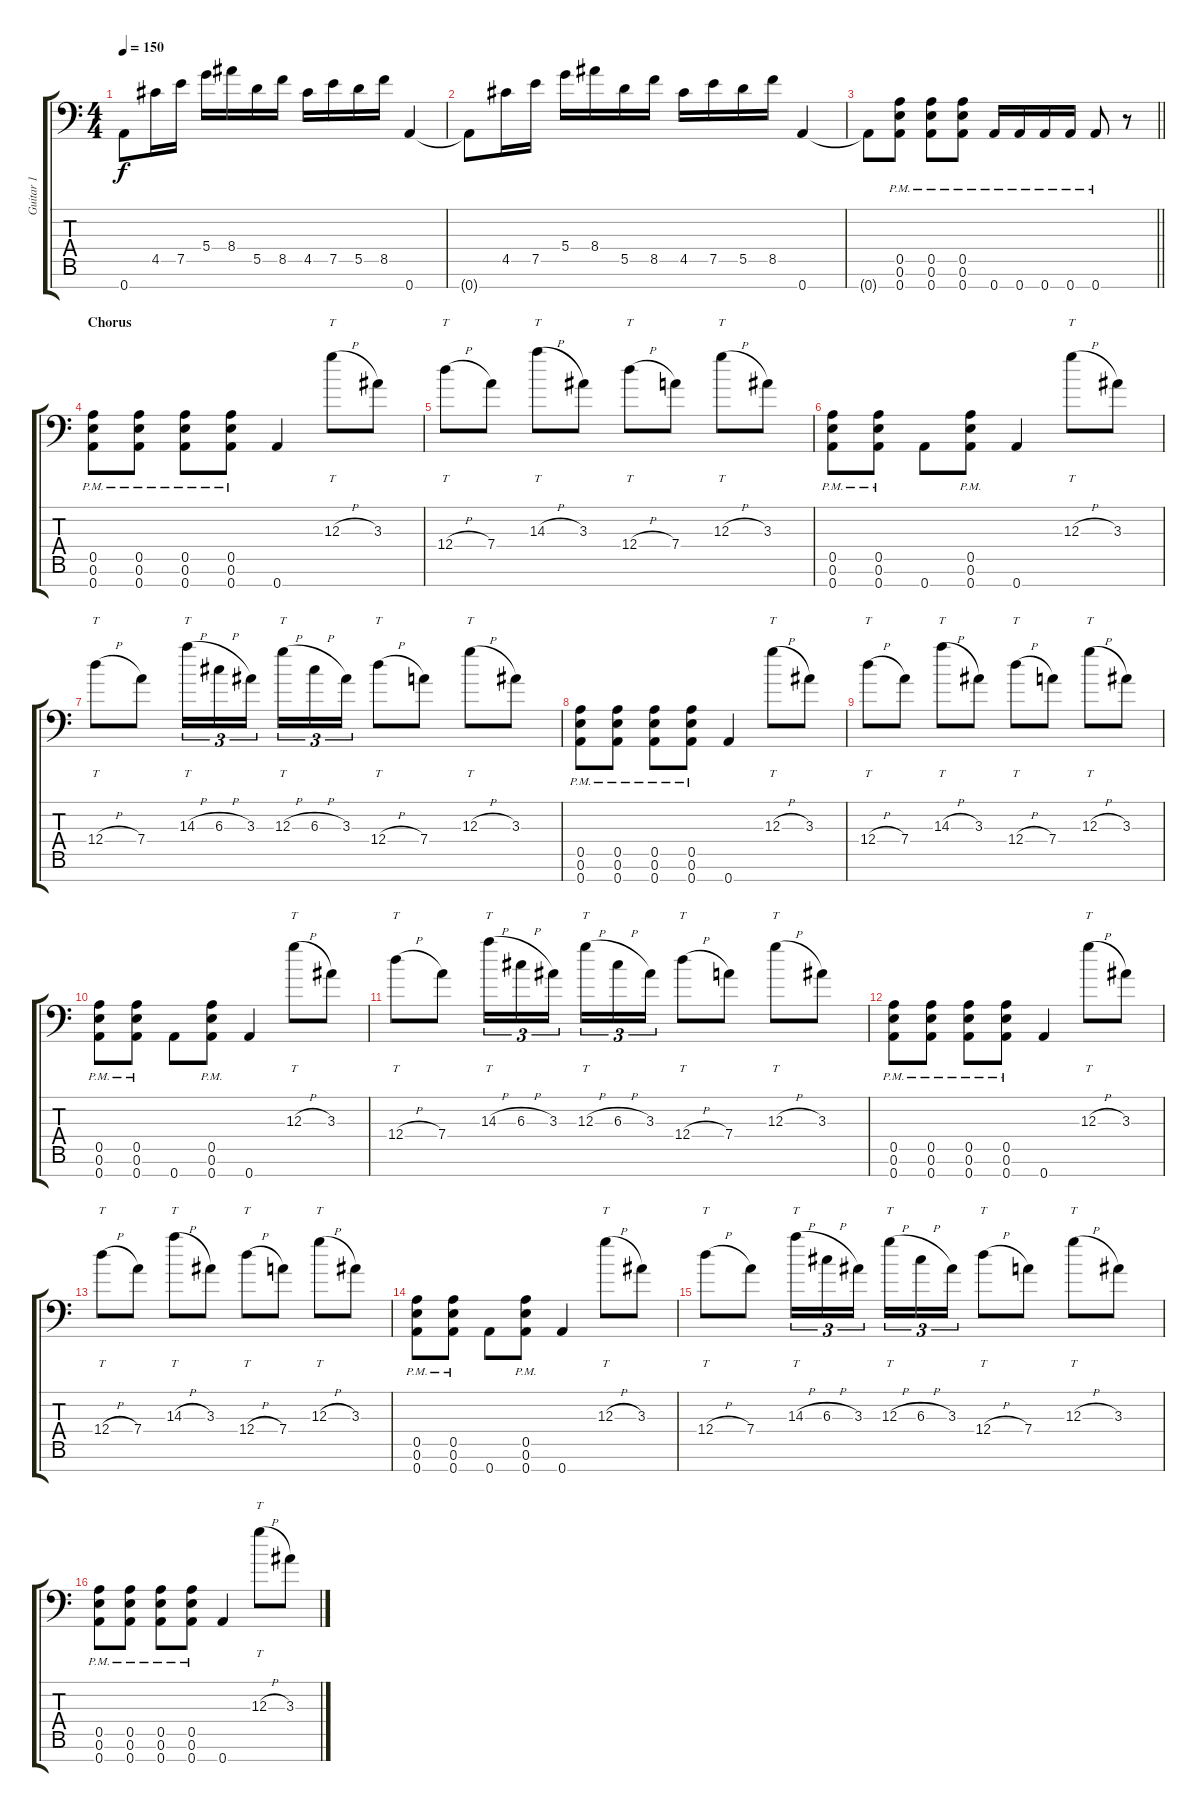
\track ("Guitar 1" "Guitar 1") {instrument distortionguitar}
\staff {score tabs}
\tuning (E4 B3 G3 D3 A2 E2 A1) {hide}
\ts (4 4)
\tempo 150
\clef f4
\ks c
0.7{t}.8{dy f} 4.5.16 7.5.16 5.4.16 8.4.16 5.5.16 8.5.16 4.5.16 7.5.16 5.5.16 8.5.16 0.7.4 |
0.7{t}.8 4.5.16 7.5.16 5.4.16 8.4.16 5.5.16 8.5.16 4.5.16 7.5.16 5.5.16 8.5.16 0.7.4 |
\barLineRight lightlight
0.7{t}.8 (0.5{pm} 0.6{pm} 0.7{pm}).8 (0.5{pm} 0.6{pm} 0.7{pm}).8 (0.5{pm} 0.6{pm} 0.7{pm}).8 0.7{pm}.16 0.7{pm}.16 0.7{pm}.16 0.7{pm}.16 0.7{pm}.8 r.8 |
\section ("" "Chorus")
(0.5{pm} 0.6{pm} 0.7{pm}).8 (0.5{pm} 0.6{pm} 0.7{pm}).8 (0.5{pm} 0.6{pm} 0.7{pm}).8 (0.5{pm} 0.6{pm} 0.7{pm}).8 0.7.4 12.3{h}.8{tt} 3.3.8 |
12.4{h}.8{tt} 7.4.8 14.3{h}.8{tt} 3.3.8 12.4{h}.8{tt} 7.4.8 12.3{h}.8{tt} 3.3.8 |
(0.5{pm} 0.6{pm} 0.7{pm}).8 (0.5{pm} 0.6{pm} 0.7{pm}).8 0.7.8 (0.5{pm} 0.6{pm} 0.7{pm}).8 0.7.4 12.3{h}.8{tt} 3.3.8 |
12.4{h}.8{tt} 7.4.8 14.3{h}.16{tt tu (3 2)} 6.3{h}.16{tu (3 2)} 3.3.16{tu (3 2) beam splitsecondary} 12.3{h}.16{tt tu (3 2)} 6.3{h}.16{tu (3 2)} 3.3.16{tu (3 2)} 12.4{h}.8{tt} 7.4.8 12.3{h}.8{tt} 3.3.8 |
(0.5{pm} 0.6{pm} 0.7{pm}).8 (0.5{pm} 0.6{pm} 0.7{pm}).8 (0.5{pm} 0.6{pm} 0.7{pm}).8 (0.5{pm} 0.6{pm} 0.7{pm}).8 0.7.4 12.3{h}.8{tt} 3.3.8 |
12.4{h}.8{tt} 7.4.8 14.3{h}.8{tt} 3.3.8 12.4{h}.8{tt} 7.4.8 12.3{h}.8{tt} 3.3.8 |
(0.5{pm} 0.6{pm} 0.7{pm}).8 (0.5{pm} 0.6{pm} 0.7{pm}).8 0.7.8 (0.5{pm} 0.6{pm} 0.7{pm}).8 0.7.4 12.3{h}.8{tt} 3.3.8 |
12.4{h}.8{tt} 7.4.8 14.3{h}.16{tt tu (3 2)} 6.3{h}.16{tu (3 2)} 3.3.16{tu (3 2) beam splitsecondary} 12.3{h}.16{tt tu (3 2)} 6.3{h}.16{tu (3 2)} 3.3.16{tu (3 2)} 12.4{h}.8{tt} 7.4.8 12.3{h}.8{tt} 3.3.8 |
(0.5{pm} 0.6{pm} 0.7{pm}).8 (0.5{pm} 0.6{pm} 0.7{pm}).8 (0.5{pm} 0.6{pm} 0.7{pm}).8 (0.5{pm} 0.6{pm} 0.7{pm}).8 0.7.4 12.3{h}.8{tt} 3.3.8 |
12.4{h}.8{tt} 7.4.8 14.3{h}.8{tt} 3.3.8 12.4{h}.8{tt} 7.4.8 12.3{h}.8{tt} 3.3.8 |
(0.5{pm} 0.6{pm} 0.7{pm}).8 (0.5{pm} 0.6{pm} 0.7{pm}).8 0.7.8 (0.5{pm} 0.6{pm} 0.7{pm}).8 0.7.4 12.3{h}.8{tt} 3.3.8 |
12.4{h}.8{tt} 7.4.8 14.3{h}.16{tt tu (3 2)} 6.3{h}.16{tu (3 2)} 3.3.16{tu (3 2) beam splitsecondary} 12.3{h}.16{tt tu (3 2)} 6.3{h}.16{tu (3 2)} 3.3.16{tu (3 2)} 12.4{h}.8{tt} 7.4.8 12.3{h}.8{tt} 3.3.8 |
(0.5{pm} 0.6{pm} 0.7{pm}).8 (0.5{pm} 0.6{pm} 0.7{pm}).8 (0.5{pm} 0.6{pm} 0.7{pm}).8 (0.5{pm} 0.6{pm} 0.7{pm}).8 0.7.4 12.3{h}.8{tt} 3.3.8
